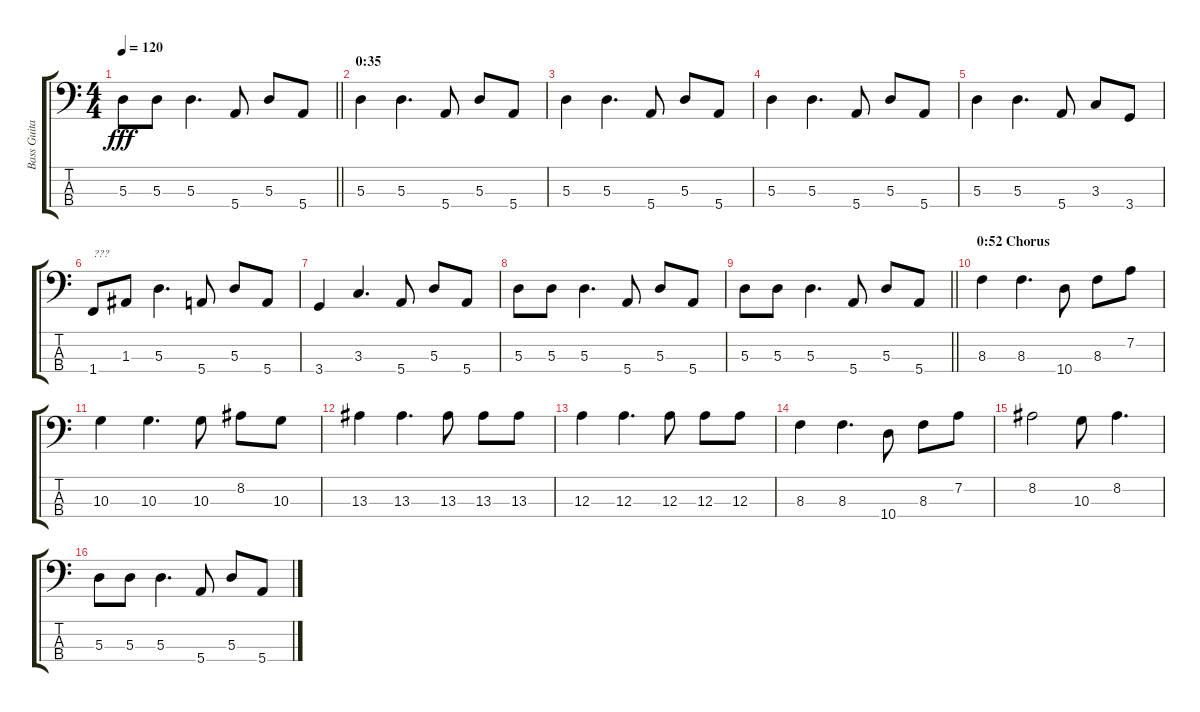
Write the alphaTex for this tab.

\track ("Bass Guitar" "Bass Guita") {instrument acousticbass}
\staff {score tabs}
\tuning (G2 D2 A1 E1) {hide}
\ts (4 4)
\tempo 120
\clef f4
\barLineRight lightlight
\ks c
5.3.8{dy fff} 5.3.8 5.3.4{d} 5.4.8 5.3.8 5.4.8 |
\section ("" "0:35")
5.3.4 5.3.4{d} 5.4.8 5.3.8 5.4.8 |
5.3.4 5.3.4{d} 5.4.8 5.3.8 5.4.8 |
5.3.4 5.3.4{d} 5.4.8 5.3.8 5.4.8 |
5.3.4 5.3.4{d} 5.4.8 3.3.8 3.4.8 |
1.4.8{txt "???"} 1.3.8 5.3.4{d} 5.4.8 5.3.8 5.4.8 |
3.4.4 3.3.4{d} 5.4.8 5.3.8 5.4.8 |
5.3.8 5.3.8 5.3.4{d} 5.4.8 5.3.8 5.4.8 |
\barLineRight lightlight
5.3.8 5.3.8 5.3.4{d} 5.4.8 5.3.8 5.4.8 |
\section ("" "0:52 Chorus")
8.3.4 8.3.4{d} 10.4.8 8.3.8 7.2.8 |
10.3.4 10.3.4{d} 10.3.8 8.2.8 10.3.8 |
13.3.4 13.3.4{d} 13.3.8 13.3.8 13.3.8 |
12.3.4 12.3.4{d} 12.3.8 12.3.8 12.3.8 |
8.3.4 8.3.4{d} 10.4.8 8.3.8 7.2.8 |
8.2.2 10.3.8 8.2.4{d} |
5.3.8 5.3.8 5.3.4{d} 5.4.8 5.3.8 5.4.8
